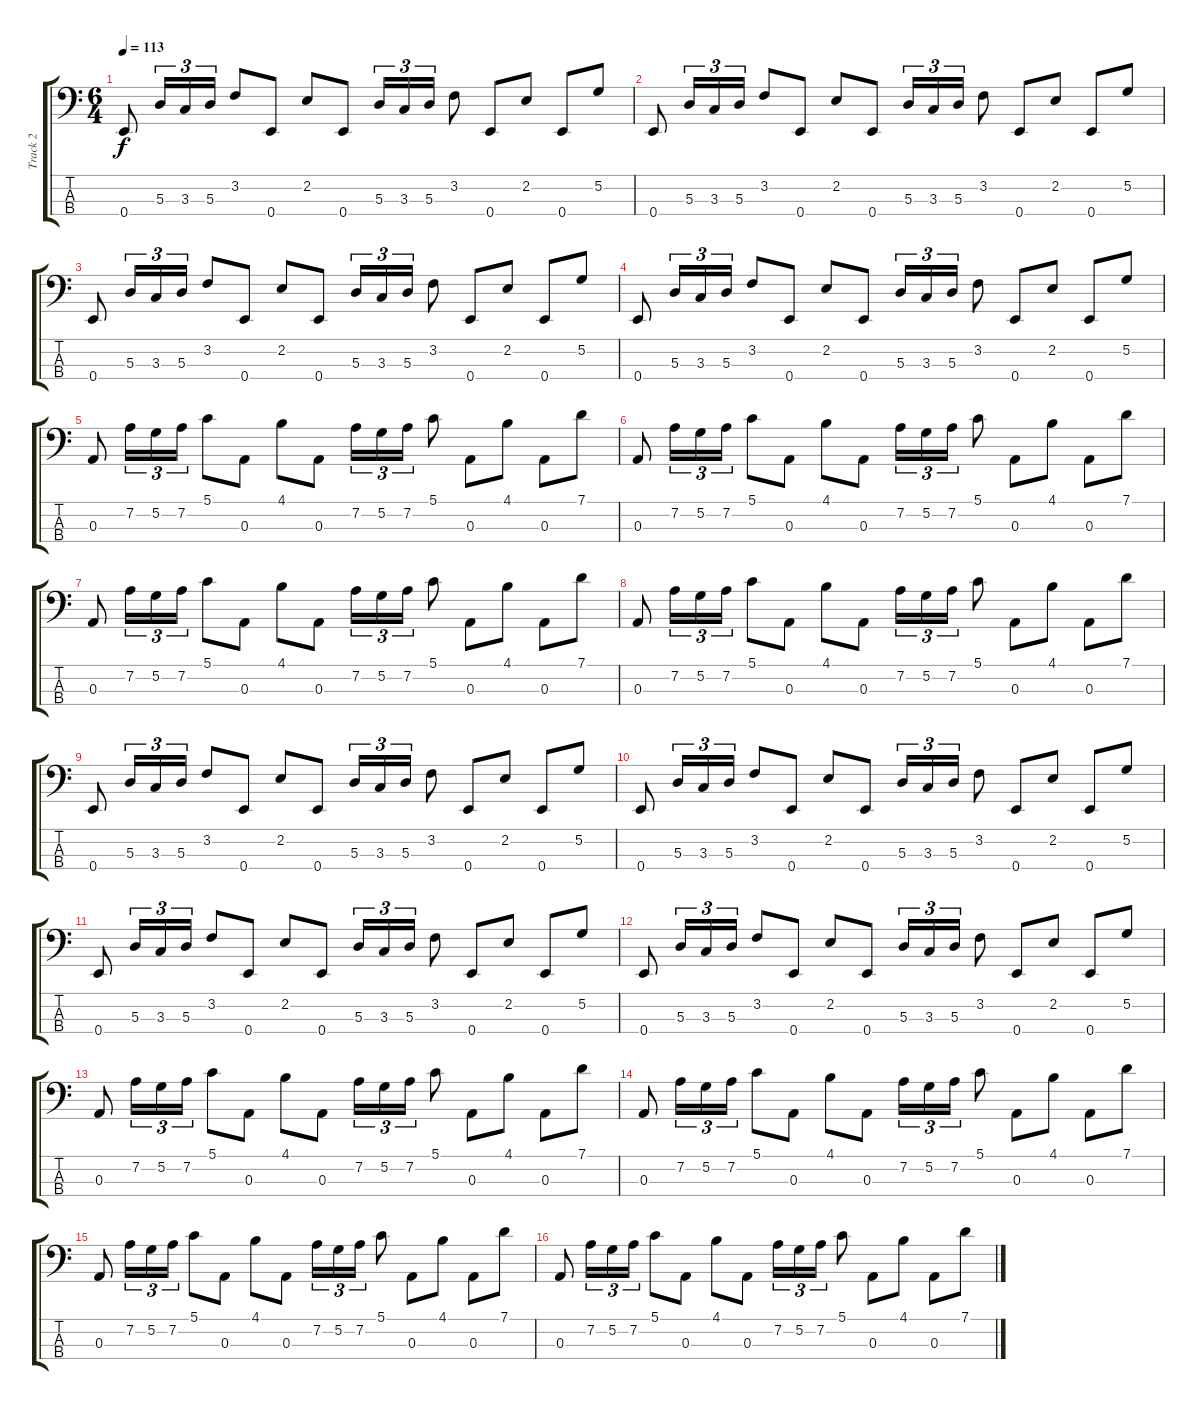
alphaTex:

\track ("Track 2" "Track 2") {instrument electricbassfinger}
\staff {score tabs}
\tuning (G2 D2 A1 E1) {hide}
\ts (6 4)
\tempo 113
\clef f4
\ks c
0.4.8{dy f instrument electricbassfinger} 5.3.16{tu (3 2)} 3.3.16{tu (3 2)} 5.3.16{tu (3 2)} 3.2.8 0.4.8 2.2.8 0.4.8 5.3.16{tu (3 2)} 3.3.16{tu (3 2)} 5.3.16{tu (3 2)} 3.2.8 0.4.8 2.2.8 0.4.8 5.2.8 |
0.4.8 5.3.16{tu (3 2)} 3.3.16{tu (3 2)} 5.3.16{tu (3 2)} 3.2.8 0.4.8 2.2.8 0.4.8 5.3.16{tu (3 2)} 3.3.16{tu (3 2)} 5.3.16{tu (3 2)} 3.2.8 0.4.8 2.2.8 0.4.8 5.2.8 |
0.4.8 5.3.16{tu (3 2)} 3.3.16{tu (3 2)} 5.3.16{tu (3 2)} 3.2.8 0.4.8 2.2.8 0.4.8 5.3.16{tu (3 2)} 3.3.16{tu (3 2)} 5.3.16{tu (3 2)} 3.2.8 0.4.8 2.2.8 0.4.8 5.2.8 |
0.4.8 5.3.16{tu (3 2)} 3.3.16{tu (3 2)} 5.3.16{tu (3 2)} 3.2.8 0.4.8 2.2.8 0.4.8 5.3.16{tu (3 2)} 3.3.16{tu (3 2)} 5.3.16{tu (3 2)} 3.2.8 0.4.8 2.2.8 0.4.8 5.2.8 |
0.3.8 7.2.16{tu (3 2)} 5.2.16{tu (3 2)} 7.2.16{tu (3 2)} 5.1.8 0.3.8 4.1.8 0.3.8 7.2.16{tu (3 2)} 5.2.16{tu (3 2)} 7.2.16{tu (3 2)} 5.1.8 0.3.8 4.1.8 0.3.8 7.1.8 |
0.3.8 7.2.16{tu (3 2)} 5.2.16{tu (3 2)} 7.2.16{tu (3 2)} 5.1.8 0.3.8 4.1.8 0.3.8 7.2.16{tu (3 2)} 5.2.16{tu (3 2)} 7.2.16{tu (3 2)} 5.1.8 0.3.8 4.1.8 0.3.8 7.1.8 |
0.3.8 7.2.16{tu (3 2)} 5.2.16{tu (3 2)} 7.2.16{tu (3 2)} 5.1.8 0.3.8 4.1.8 0.3.8 7.2.16{tu (3 2)} 5.2.16{tu (3 2)} 7.2.16{tu (3 2)} 5.1.8 0.3.8 4.1.8 0.3.8 7.1.8 |
0.3.8 7.2.16{tu (3 2)} 5.2.16{tu (3 2)} 7.2.16{tu (3 2)} 5.1.8 0.3.8 4.1.8 0.3.8 7.2.16{tu (3 2)} 5.2.16{tu (3 2)} 7.2.16{tu (3 2)} 5.1.8 0.3.8 4.1.8 0.3.8 7.1.8 |
0.4.8 5.3.16{tu (3 2)} 3.3.16{tu (3 2)} 5.3.16{tu (3 2)} 3.2.8 0.4.8 2.2.8 0.4.8 5.3.16{tu (3 2)} 3.3.16{tu (3 2)} 5.3.16{tu (3 2)} 3.2.8 0.4.8 2.2.8 0.4.8 5.2.8 |
0.4.8 5.3.16{tu (3 2)} 3.3.16{tu (3 2)} 5.3.16{tu (3 2)} 3.2.8 0.4.8 2.2.8 0.4.8 5.3.16{tu (3 2)} 3.3.16{tu (3 2)} 5.3.16{tu (3 2)} 3.2.8 0.4.8 2.2.8 0.4.8 5.2.8 |
0.4.8 5.3.16{tu (3 2)} 3.3.16{tu (3 2)} 5.3.16{tu (3 2)} 3.2.8 0.4.8 2.2.8 0.4.8 5.3.16{tu (3 2)} 3.3.16{tu (3 2)} 5.3.16{tu (3 2)} 3.2.8 0.4.8 2.2.8 0.4.8 5.2.8 |
0.4.8 5.3.16{tu (3 2)} 3.3.16{tu (3 2)} 5.3.16{tu (3 2)} 3.2.8 0.4.8 2.2.8 0.4.8 5.3.16{tu (3 2)} 3.3.16{tu (3 2)} 5.3.16{tu (3 2)} 3.2.8 0.4.8 2.2.8 0.4.8 5.2.8 |
0.3.8 7.2.16{tu (3 2)} 5.2.16{tu (3 2)} 7.2.16{tu (3 2)} 5.1.8 0.3.8 4.1.8 0.3.8 7.2.16{tu (3 2)} 5.2.16{tu (3 2)} 7.2.16{tu (3 2)} 5.1.8 0.3.8 4.1.8 0.3.8 7.1.8 |
0.3.8 7.2.16{tu (3 2)} 5.2.16{tu (3 2)} 7.2.16{tu (3 2)} 5.1.8 0.3.8 4.1.8 0.3.8 7.2.16{tu (3 2)} 5.2.16{tu (3 2)} 7.2.16{tu (3 2)} 5.1.8 0.3.8 4.1.8 0.3.8 7.1.8 |
0.3.8 7.2.16{tu (3 2)} 5.2.16{tu (3 2)} 7.2.16{tu (3 2)} 5.1.8 0.3.8 4.1.8 0.3.8 7.2.16{tu (3 2)} 5.2.16{tu (3 2)} 7.2.16{tu (3 2)} 5.1.8 0.3.8 4.1.8 0.3.8 7.1.8 |
0.3.8 7.2.16{tu (3 2)} 5.2.16{tu (3 2)} 7.2.16{tu (3 2)} 5.1.8 0.3.8 4.1.8 0.3.8 7.2.16{tu (3 2)} 5.2.16{tu (3 2)} 7.2.16{tu (3 2)} 5.1.8 0.3.8 4.1.8 0.3.8 7.1.8
